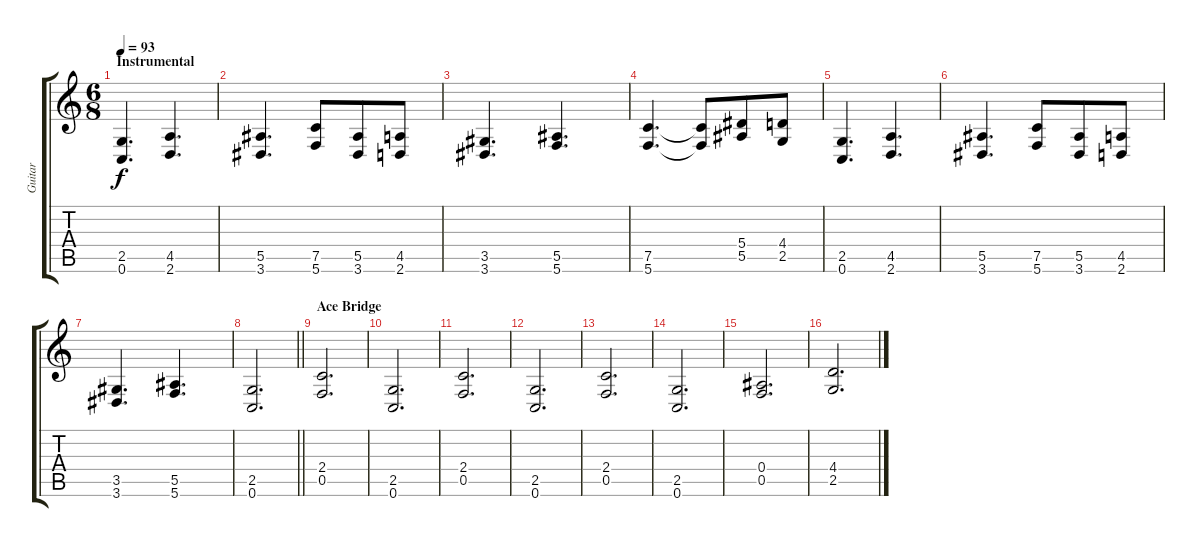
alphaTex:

\track ("Guitar" "Guitar") {instrument distortionguitar}
\staff {score tabs}
\tuning (C4 G3 Eb3 Bb2 F2 C2) {hide}
\ts (6 8)
\section ("" "Instrumental")
\tempo 93
\clef g2
\ks c
(2.5 0.6).4{d dy f} (4.5 2.6).4{d} |
(5.5 3.6).4{d} (7.5 5.6).8 (5.5 3.6).8 (4.5 2.6).8 |
(3.5 3.6).4{d} (5.5 5.6).4{d} |
(7.5 5.6).4{d} (7.5{t} 5.6{t}).8 (5.4 5.5).8 (4.4 2.5).8 |
(2.5 0.6).4{d} (4.5 2.6).4{d} |
(5.5 3.6).4{d} (7.5 5.6).8 (5.5 3.6).8 (4.5 2.6).8 |
(3.5 3.6).4{d} (5.5 5.6).4{d} |
\barLineRight lightlight
(2.5 0.6).2{d} |
\section ("" "Ace Bridge")
(2.4 0.5).2{d} |
(2.5 0.6).2{d} |
(2.4 0.5).2{d} |
(2.5 0.6).2{d} |
(2.4 0.5).2{d} |
(2.5 0.6).2{d} |
(0.4 0.5).2{d} |
(4.4 2.5).2{d}
